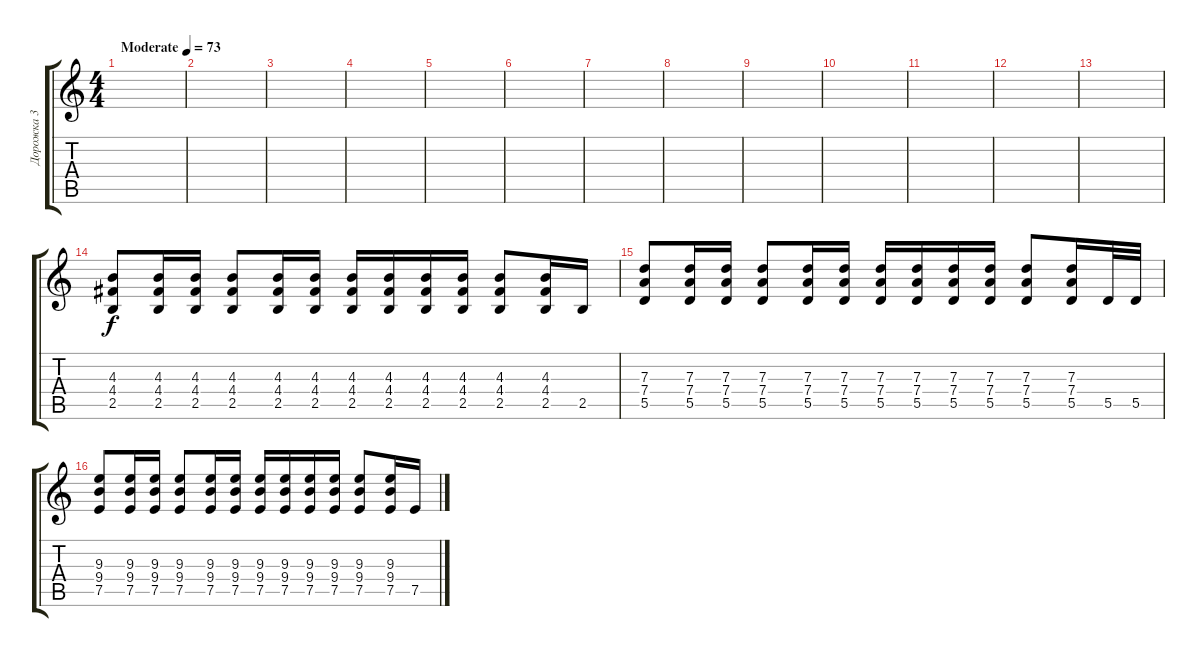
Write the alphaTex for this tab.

\track ("Дорожка 3" "Дорожка 3") {instrument distortionguitar}
\staff {score tabs}
\tuning (E4 B3 G3 D3 A2 E2) {hide}
\ts (4 4)
\tempo (73 "Moderate")
\clef g2
\ks c
|
|
|
|
|
|
|
|
|
|
|
|
|
(4.3 4.4 2.5).8 (4.3 4.4 2.5).16 (4.3 4.4 2.5).16 (4.3 4.4 2.5).8 (4.3 4.4 2.5).16 (4.3 4.4 2.5).16 (4.3 4.4 2.5).16 (4.3 4.4 2.5).16 (4.3 4.4 2.5).16 (4.3 4.4 2.5).16 (4.3 4.4 2.5).8 (4.3 4.4 2.5).16 2.5.16 |
(7.3 7.4 5.5).8 (7.3 7.4 5.5).16 (7.3 7.4 5.5).16 (7.3 7.4 5.5).8 (7.3 7.4 5.5).16 (7.3 7.4 5.5).16 (7.3 7.4 5.5).16 (7.3 7.4 5.5).16 (7.3 7.4 5.5).16 (7.3 7.4 5.5).16 (7.3 7.4 5.5).8 (7.3 7.4 5.5).16 5.5.32 5.5.32 |
(9.3 9.4 7.5).8 (9.3 9.4 7.5).16 (9.3 9.4 7.5).16 (9.3 9.4 7.5).8 (9.3 9.4 7.5).16 (9.3 9.4 7.5).16 (9.3 9.4 7.5).16 (9.3 9.4 7.5).16 (9.3 9.4 7.5).16 (9.3 9.4 7.5).16 (9.3 9.4 7.5).8 (9.3 9.4 7.5).16 7.5.16
